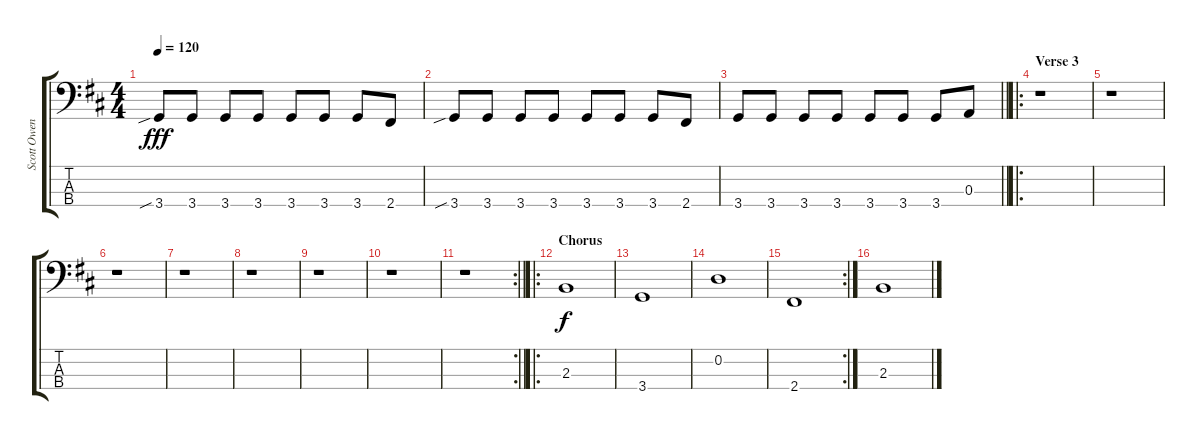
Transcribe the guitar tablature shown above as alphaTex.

\track ("Scott Owen (Double Bass)" "Scott Owen") {instrument electricbassfinger}
\staff {score tabs}
\tuning (G2 D2 A1 E1) {hide}
\ts (4 4)
\tempo 120
\clef f4
\ks bminor
3.4{sib}.8{dy fff} 3.4.8 3.4.8 3.4.8 3.4.8 3.4.8 3.4.8 2.4.8 |
3.4{sib}.8 3.4.8 3.4.8 3.4.8 3.4.8 3.4.8 3.4.8 2.4.8 |
\barLineRight lightlight
3.4.8 3.4.8 3.4.8 3.4.8 3.4.8 3.4.8 3.4.8 0.3.8 |
\ro
\section ("" "Verse 3")
r.1 |
r.1 |
r.1 |
r.1 |
r.1 |
r.1 |
r.1 |
\rc 2
\barLineRight lightlight
r.1 |
\ro
\section ("" "Chorus")
2.3.1{dy f volume 10 instrument fretlessbass} |
3.4.1 |
0.2.1 |
\rc 2
2.4.1 |
2.3.1
